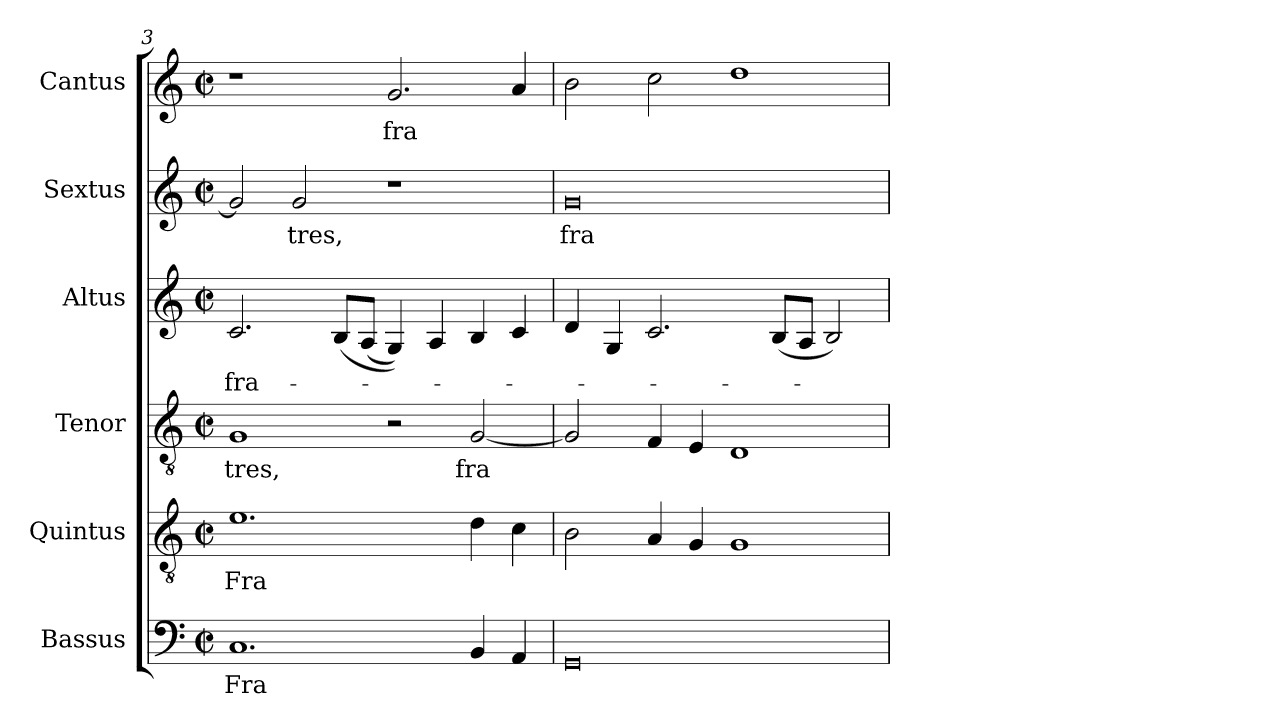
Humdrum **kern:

**kern	**text	**kern	**text	**kern	**text	**kern	**text	**kern	**text	**kern	**text
*part6	*part6	*part5	*part5	*part4	*part4	*part3	*part3	*part2	*part2	*part1	*part1
*staff6	*staff6	*staff5	*staff5	*staff4	*staff4	*staff3	*staff3	*staff2	*staff2	*staff1	*staff1
*I"Bassus	*	*I"Quintus	*	*I"Tenor	*	*I"Altus	*	*I"Sextus	*	*I"Cantus	*
*clefF4	*	*clefGv2	*	*clefGv2	*	*clefG2	*	*clefG2	*	*clefG2	*
*M2/2	*	*M2/2	*	*M2/2	*	*M2/2	*	*M2/2	*	*M2/2	*
*met(c|)	*	*met(c|)	*	*met(c|)	*	*met(c|)	*	*met(c|)	*	*met(c|)	*
=3	=3	=3	=3	=3	=3	=3	=3	=3	=3	=3	=3
!	!LO:LY:b	!	!LO:LY:b	!	!LO:LY:b:cj	!	!LO:LY:b	!	!	!	!
1.C	Fra	1.e	Fra	1G	tres,	2.c/	fra-	2g/]	.	1r	.
!	!	!	!	!	!	!	!	!	!LO:LY:b:cj	!	!
.	.	.	.	.	.	.	.	2g/	tres,	.	.
.	.	.	.	.	.	(>8B/L	.	.	.	.	.
.	.	.	.	.	.	(>8A/J	.	.	.	.	.
!	!	!	!	!	!	!	!	!	!	!	!LO:LY:b
.	.	.	.	2r	.	4G/))	.	1r	.	2.g/	fra
.	.	.	.	.	.	4A/	.	.	.	.	.
!	!	!	!	!	!LO:LY:b	!	!	!	!	!	!
4BB/	.	4d\	.	[<2G/	fra	4B/	.	.	.	.	.
4AA/	.	4c\	.	.	.	4c/	.	.	.	4a/	.
=4	=4	=4	=4	=4	=4	=4	=4	=4	=4	=4	=4
!	!	!	!	!	!	!	!	!	!LO:LY:b:cj	!	!
0GG	.	2B\	.	2G/]	.	4d/	.	0g	fra	2b\	.
.	.	.	.	.	.	4G/	.	.	.	.	.
.	.	4A/	.	4F/	.	2.c/	.	.	.	2cc\	.
.	.	4G/	.	4E/	.	.	.	.	.	.	.
.	.	1G	.	1D	.	.	.	.	.	1dd	.
.	.	.	.	.	.	(>8B/L	.	.	.	.	.
.	.	.	.	.	.	8A/J	.	.	.	.	.
.	.	.	.	.	.	2B/)	.	.	.	.	.
=	=	=	=	=	=	=	=	=	=	=	=
*-	*-	*-	*-	*-	*-	*-	*-	*-	*-	*-	*-
